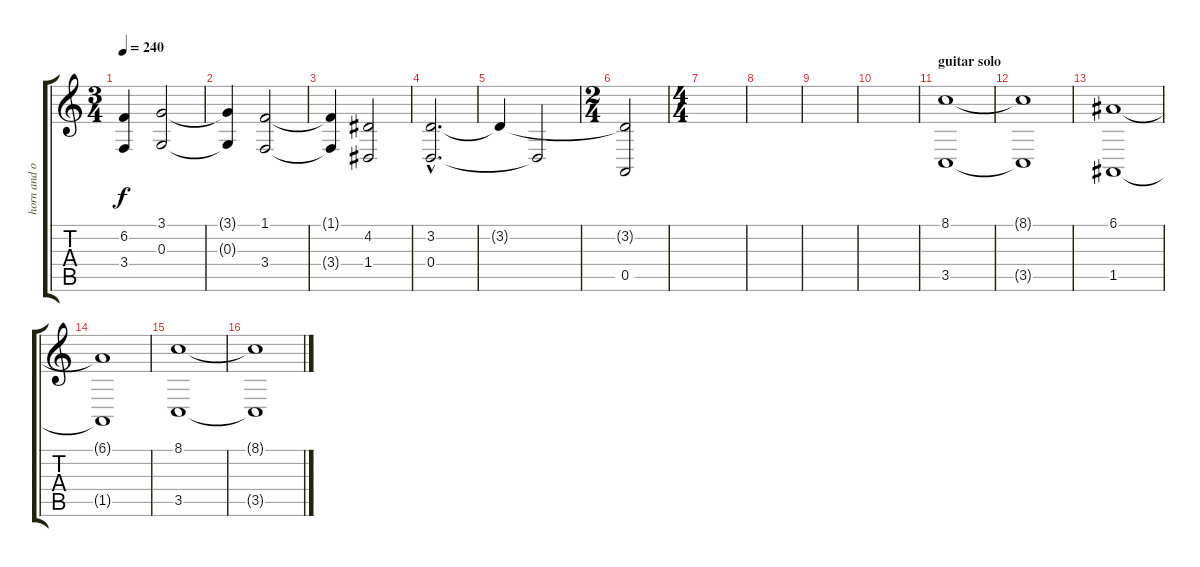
\track ("horn and organ(alex stariopoli)" "horn and o") {instrument frenchhorn}
\staff {score tabs}
\tuning (E4 B3 G3 D3 A2 E2) {hide}
\ts (3 4)
\tempo 240
\clef g2
\ks c
(6.2{t} 3.4{t}).4{dy f} (3.1 0.3).2 |
(3.1{t} 0.3{t}).4 (1.1 3.4).2 |
(1.1{t} 3.4{t}).4 (4.2 1.4).2 |
(3.2{hac} 0.4{hac}).2{d} |
3.2{t}.4 0.4{t}.2 |
\ts (2 4)
(3.2{t} 0.5).2 |
\ts (4 4)
|
|
|
|
\section ("" "guitar solo")
(8.1 3.5).1{instrument churchorgan} |
(8.1{t} 3.5{t}).1 |
(6.1 1.5).1 |
(6.1{t} 1.5{t}).1 |
(8.1 3.5).1 |
(8.1{t} 3.5{t}).1
